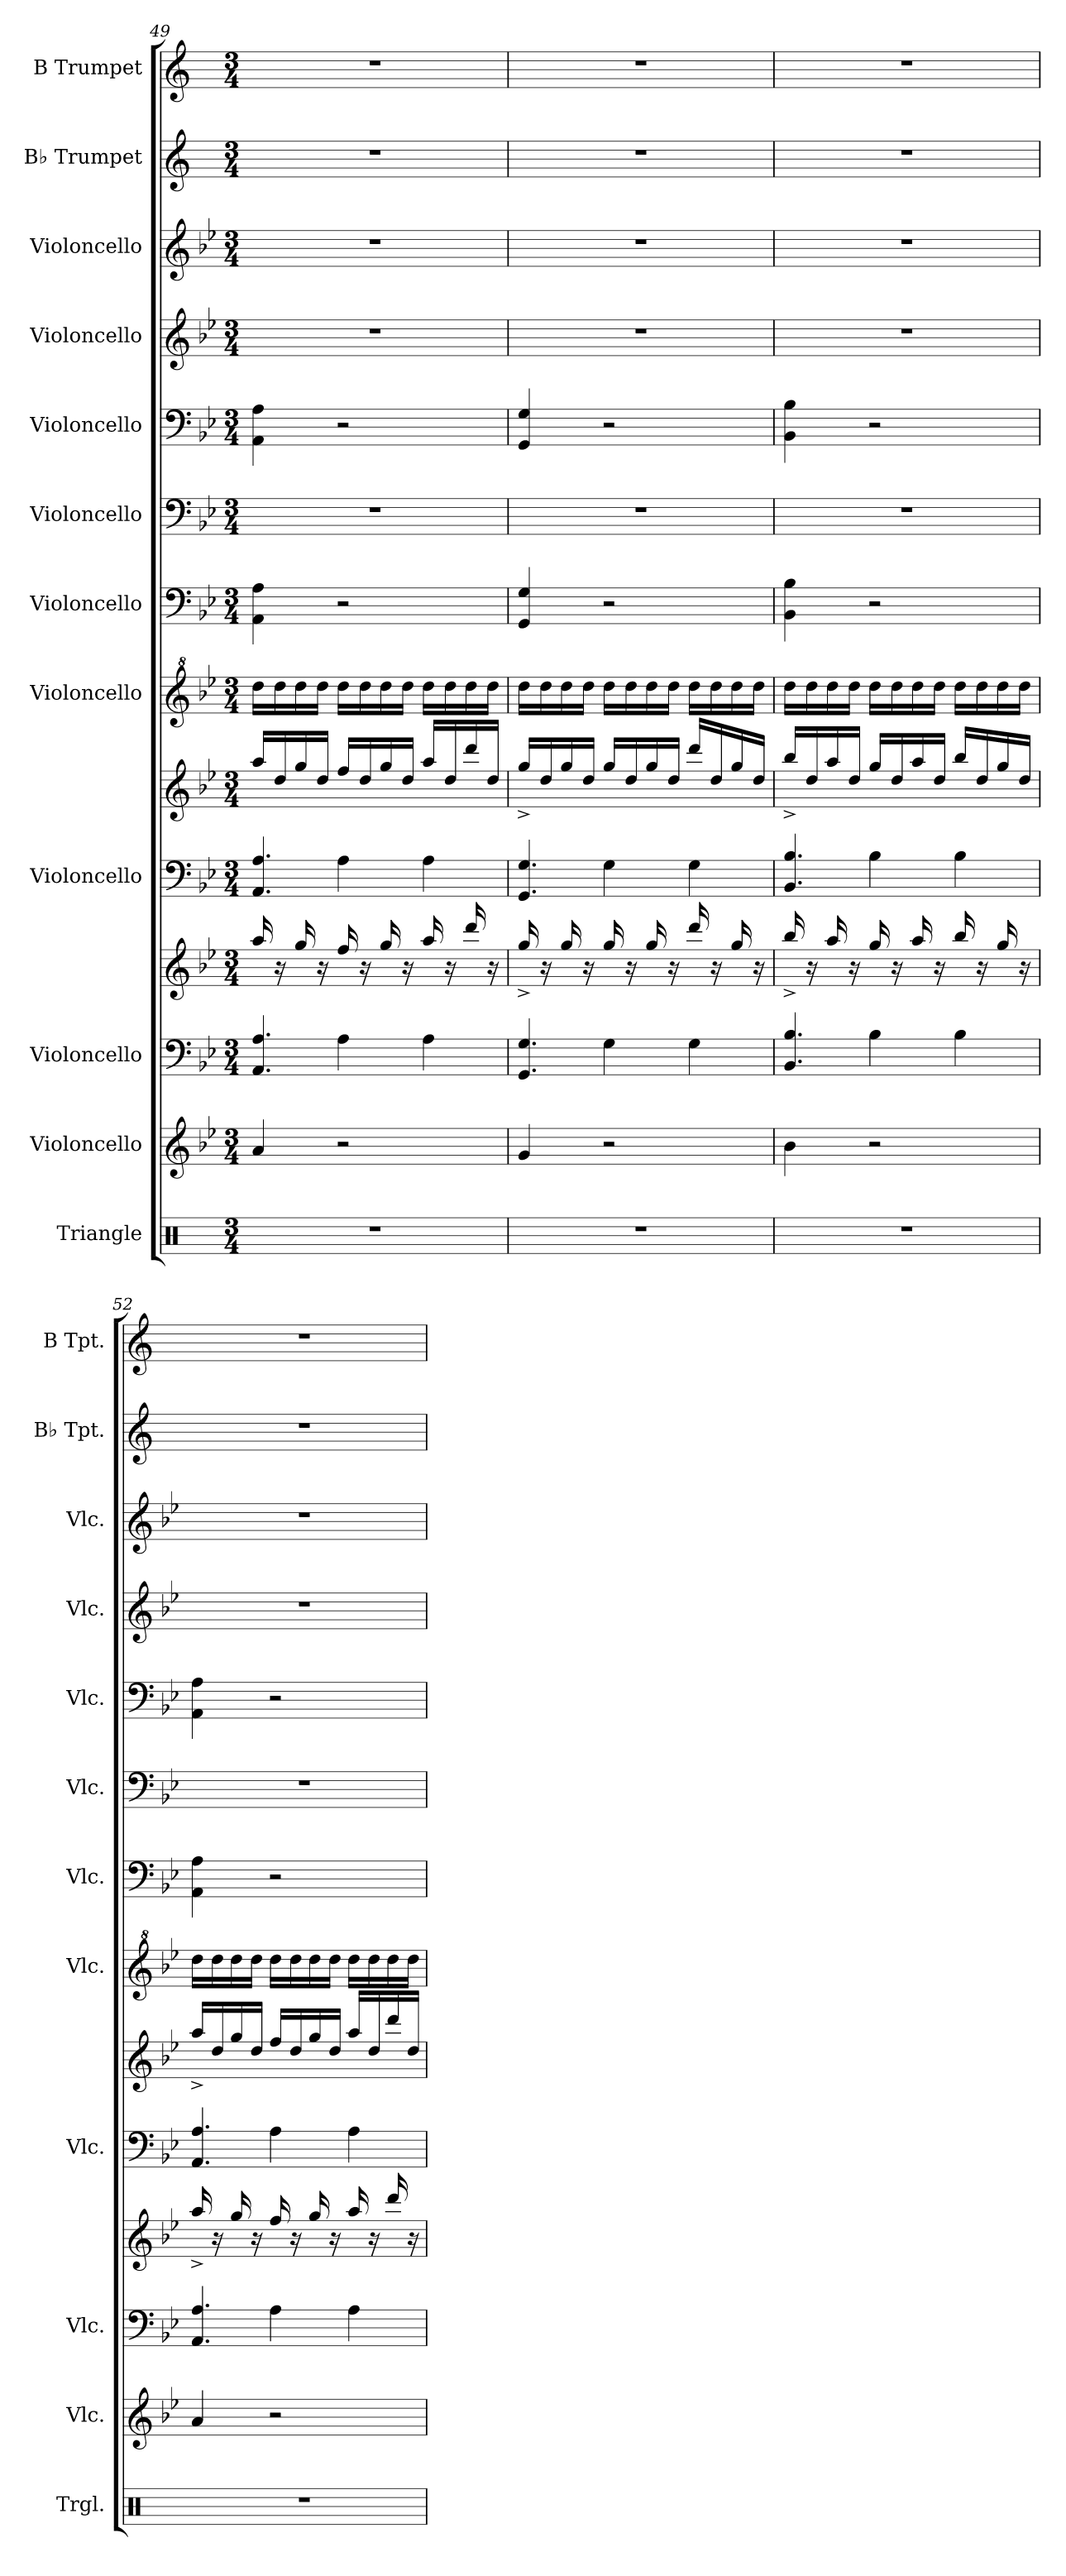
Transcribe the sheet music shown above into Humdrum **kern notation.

**kern	**kern	**kern	**kern	**kern	**kern	**kern	**kern	**kern	**kern	**kern	**kern	**kern	**kern
*part12	*part11	*part10	*part10	*part9	*part9	*part8	*part7	*part6	*part5	*part4	*part3	*part2	*part1
*staff14	*staff13	*staff12	*staff11	*staff10	*staff9	*staff8	*staff7	*staff6	*staff5	*staff4	*staff3	*staff2	*staff1
*I"Triangle	*I"Violoncello	*I"Violoncello	*	*I"Violoncello	*	*I"Violoncello	*I"Violoncello	*I"Violoncello	*I"Violoncello	*I"Violoncello	*I"Violoncello	*I"B♭ Trumpet	*I"B Trumpet
*I'Trgl.	*I'Vlc.	*I'Vlc.	*	*I'Vlc.	*	*I'Vlc.	*I'Vlc.	*I'Vlc.	*I'Vlc.	*I'Vlc.	*I'Vlc.	*I'B♭ Tpt.	*I'B Tpt.
!!LO:PB:g=z
*clefX	*clefG2	*clefF4	*clefG2	*clefF4	*clefG2	*clefG^2	*clefF4	*clefF4	*clefF4	*clefG2	*clefG2	*clefG2	*clefG2
*	*	*	*	*	*	*	*	*	*	*	*	*ITrd1c2	*ITrd1c2
*k[]	*k[b-e-]	*k[b-e-]	*k[b-e-]	*k[b-e-]	*k[b-e-]	*k[b-e-]	*k[b-e-]	*k[b-e-]	*k[b-e-]	*k[b-e-]	*k[b-e-]	*k[b-e-]	*k[b-e-]
*C:	*B-:	*B-:	*B-:	*B-:	*B-:	*B-:	*B-:	*B-:	*B-:	*B-:	*B-:	*B-:	*B-:
*M3/4	*M3/4	*M3/4	*M3/4	*M3/4	*M3/4	*M3/4	*M3/4	*M3/4	*M3/4	*M3/4	*M3/4	*M3/4	*M3/4
=49	=49	=49	=49	=49	=49	=49	=49	=49	=49	=49	=49	=49	=49
*	*	*^	*	*^	*	*	*	*	*	*	*	*	*
2.r	4a/	4.AA/ 4.A/	4ryy	16aa/	4.AA/ 4.A/	4ryy	16aa/LL	16ddd\LL	4AA\ 4A\	2.r	4AA\ 4A\	2.r	2.r	2.r	2.r
.	.	.	.	16r	.	.	16dd/	16ddd\	.	.	.	.	.	.	.
.	.	.	.	16gg/	.	.	16gg/	16ddd\	.	.	.	.	.	.	.
.	.	.	.	16r	.	.	16dd/JJ	16ddd\JJ	.	.	.	.	.	.	.
.	2r	.	4A\	16ff/	.	4A\	16ff/LL	16ddd\LL	2r	.	2r	.	.	.	.
.	.	.	.	16r	.	.	16dd/	16ddd\	.	.	.	.	.	.	.
.	.	8ryy	.	16gg/	8ryy	.	16gg/	16ddd\	.	.	.	.	.	.	.
.	.	.	.	16r	.	.	16dd/JJ	16ddd\JJ	.	.	.	.	.	.	.
.	.	4A\	4ryy	16aa/	4A\	4ryy	16aa/LL	16ddd\LL	.	.	.	.	.	.	.
.	.	.	.	16r	.	.	16dd/	16ddd\	.	.	.	.	.	.	.
.	.	.	.	16ddd/	.	.	16ddd/	16ddd\	.	.	.	.	.	.	.
.	.	.	.	16r	.	.	16dd/JJ	16ddd\JJ	.	.	.	.	.	.	.
=50	=50	=50	=50	=50	=50	=50	=50	=50	=50	=50	=50	=50	=50	=50	=50
2.r	4g/	4.GG/ 4.G/	4ryy	16gg^/	4.GG/ 4.G/	4ryy	16gg^/LL	16ddd\LL	4GG/ 4G/	2.r	4GG/ 4G/	2.r	2.r	2.r	2.r
.	.	.	.	16r	.	.	16dd/	16ddd\	.	.	.	.	.	.	.
.	.	.	.	16gg/	.	.	16gg/	16ddd\	.	.	.	.	.	.	.
.	.	.	.	16r	.	.	16dd/JJ	16ddd\JJ	.	.	.	.	.	.	.
.	2r	.	4G\	16gg/	.	4G\	16gg/LL	16ddd\LL	2r	.	2r	.	.	.	.
.	.	.	.	16r	.	.	16dd/	16ddd\	.	.	.	.	.	.	.
.	.	8ryy	.	16gg/	8ryy	.	16gg/	16ddd\	.	.	.	.	.	.	.
.	.	.	.	16r	.	.	16dd/JJ	16ddd\JJ	.	.	.	.	.	.	.
.	.	4G\	4ryy	16ddd/	4G\	4ryy	16ddd/LL	16ddd\LL	.	.	.	.	.	.	.
.	.	.	.	16r	.	.	16dd/	16ddd\	.	.	.	.	.	.	.
.	.	.	.	16gg/	.	.	16gg/	16ddd\	.	.	.	.	.	.	.
.	.	.	.	16r	.	.	16dd/JJ	16ddd\JJ	.	.	.	.	.	.	.
!!LO:PB:g=z
=51	=51	=51	=51	=51	=51	=51	=51	=51	=51	=51	=51	=51	=51	=51	=51
2.r	4b-\	4.BB-/ 4.B-/	4ryy	16bb-^/	4.BB-/ 4.B-/	4ryy	16bb-^/LL	16ddd\LL	4BB-\ 4B-\	2.r	4BB-\ 4B-\	2.r	2.r	2.r	2.r
.	.	.	.	16r	.	.	16dd/	16ddd\	.	.	.	.	.	.	.
.	.	.	.	16aa/	.	.	16aa/	16ddd\	.	.	.	.	.	.	.
.	.	.	.	16r	.	.	16dd/JJ	16ddd\JJ	.	.	.	.	.	.	.
.	2r	.	4B-\	16gg/	.	4B-\	16gg/LL	16ddd\LL	2r	.	2r	.	.	.	.
.	.	.	.	16r	.	.	16dd/	16ddd\	.	.	.	.	.	.	.
.	.	8ryy	.	16aa/	8ryy	.	16aa/	16ddd\	.	.	.	.	.	.	.
.	.	.	.	16r	.	.	16dd/JJ	16ddd\JJ	.	.	.	.	.	.	.
.	.	4B-\	4ryy	16bb-/	4B-\	4ryy	16bb-/LL	16ddd\LL	.	.	.	.	.	.	.
.	.	.	.	16r	.	.	16dd/	16ddd\	.	.	.	.	.	.	.
.	.	.	.	16gg/	.	.	16gg/	16ddd\	.	.	.	.	.	.	.
.	.	.	.	16r	.	.	16dd/JJ	16ddd\JJ	.	.	.	.	.	.	.
!!LO:PB:g=z
=52	=52	=52	=52	=52	=52	=52	=52	=52	=52	=52	=52	=52	=52	=52	=52
2.r	4a/	4.AA/ 4.A/	4ryy	16aa^/	4.AA/ 4.A/	4ryy	16aa^/LL	16ddd\LL	4AA\ 4A\	2.r	4AA\ 4A\	2.r	2.r	2.r	2.r
.	.	.	.	16r	.	.	16dd/	16ddd\	.	.	.	.	.	.	.
.	.	.	.	16gg/	.	.	16gg/	16ddd\	.	.	.	.	.	.	.
.	.	.	.	16r	.	.	16dd/JJ	16ddd\JJ	.	.	.	.	.	.	.
.	2r	.	4A\	16ff/	.	4A\	16ff/LL	16ddd\LL	2r	.	2r	.	.	.	.
.	.	.	.	16r	.	.	16dd/	16ddd\	.	.	.	.	.	.	.
.	.	8ryy	.	16gg/	8ryy	.	16gg/	16ddd\	.	.	.	.	.	.	.
.	.	.	.	16r	.	.	16dd/JJ	16ddd\JJ	.	.	.	.	.	.	.
.	.	4A\	4ryy	16aa/	4A\	4ryy	16aa/LL	16ddd\LL	.	.	.	.	.	.	.
.	.	.	.	16r	.	.	16dd/	16ddd\	.	.	.	.	.	.	.
.	.	.	.	16ddd/	.	.	16ddd/	16ddd\	.	.	.	.	.	.	.
.	.	.	.	16r	.	.	16dd/JJ	16ddd\JJ	.	.	.	.	.	.	.
*	*	*v	*v	*	*v	*v	*	*	*	*	*	*	*	*	*
=	=	=	=	=	=	=	=	=	=	=	=	=	=
*-	*-	*-	*-	*-	*-	*-	*-	*-	*-	*-	*-	*-	*-
